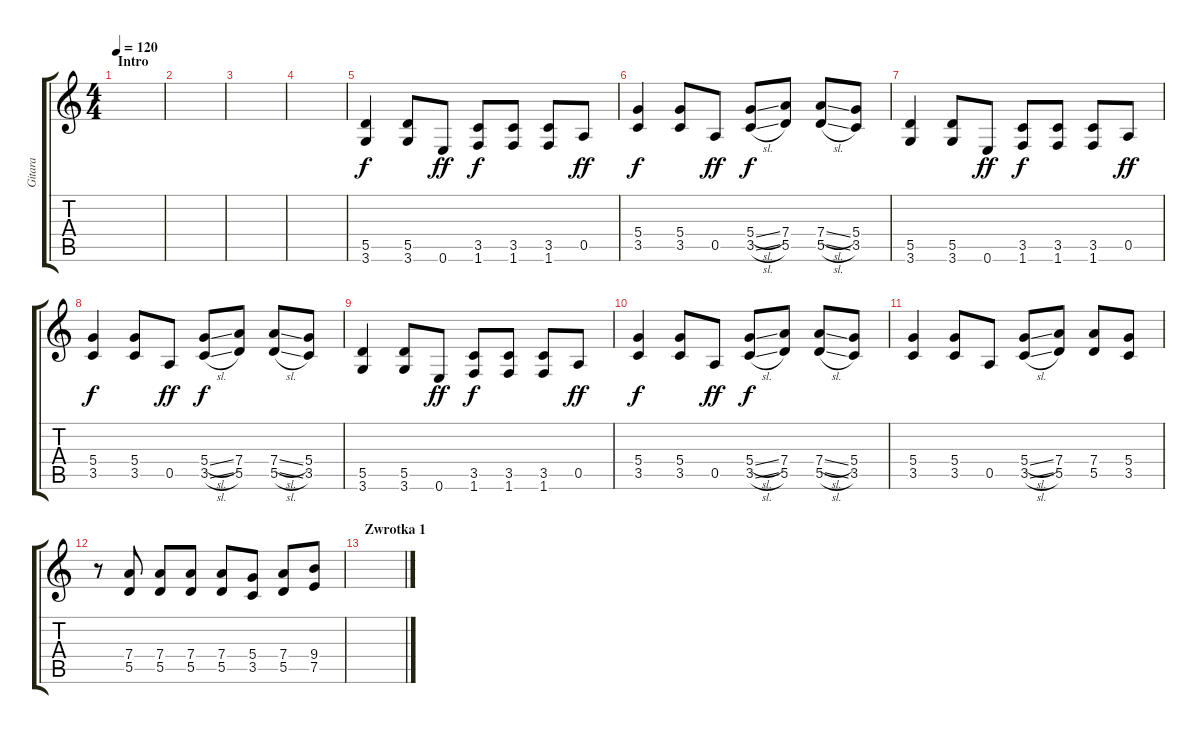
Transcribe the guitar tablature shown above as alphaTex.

\track ("Gitara" "Gitara") {instrument distortionguitar}
\staff {score tabs}
\tuning (E4 B3 G3 D3 A2 E2) {hide}
\ts (4 4)
\section ("" "Intro")
\tempo 120
\clef g2
\ks c
|
|
|
|
(5.5 3.6).4 (5.5 3.6).8 0.6.8{dy ff} (3.5 1.6).8{dy f} (3.5 1.6).8 (3.5 1.6).8 0.5.8{dy ff} |
(5.4 3.5).4{dy f} (5.4 3.5).8 0.5.8{dy ff} (5.4{sl} 3.5{sl}).8{dy f} (7.4 5.5).8 (7.4{sl} 5.5{sl}).8 (5.4 3.5).8 |
(5.5 3.6).4 (5.5 3.6).8 0.6.8{dy ff} (3.5 1.6).8{dy f} (3.5 1.6).8 (3.5 1.6).8 0.5.8{dy ff} |
(5.4 3.5).4{dy f} (5.4 3.5).8 0.5.8{dy ff} (5.4{sl} 3.5{sl}).8{dy f} (7.4 5.5).8 (7.4{sl} 5.5{sl}).8 (5.4 3.5).8 |
(5.5 3.6).4 (5.5 3.6).8 0.6.8{dy ff} (3.5 1.6).8{dy f} (3.5 1.6).8 (3.5 1.6).8 0.5.8{dy ff} |
(5.4 3.5).4{dy f} (5.4 3.5).8 0.5.8{dy ff} (5.4{sl} 3.5{sl}).8{dy f} (7.4 5.5).8 (7.4{sl} 5.5{sl}).8 (5.4 3.5).8 |
(5.4 3.5).4 (5.4 3.5).8 0.5.8 (5.4{sl} 3.5{sl}).8 (7.4 5.5).8 (7.4 5.5).8 (5.4 3.5).8 |
r.8 (7.4 5.5).8 (7.4 5.5).8 (7.4 5.5).8 (7.4 5.5).8 (5.4 3.5).8 (7.4 5.5).8 (9.4 7.5).8 |
\section ("" "Zwrotka 1")
